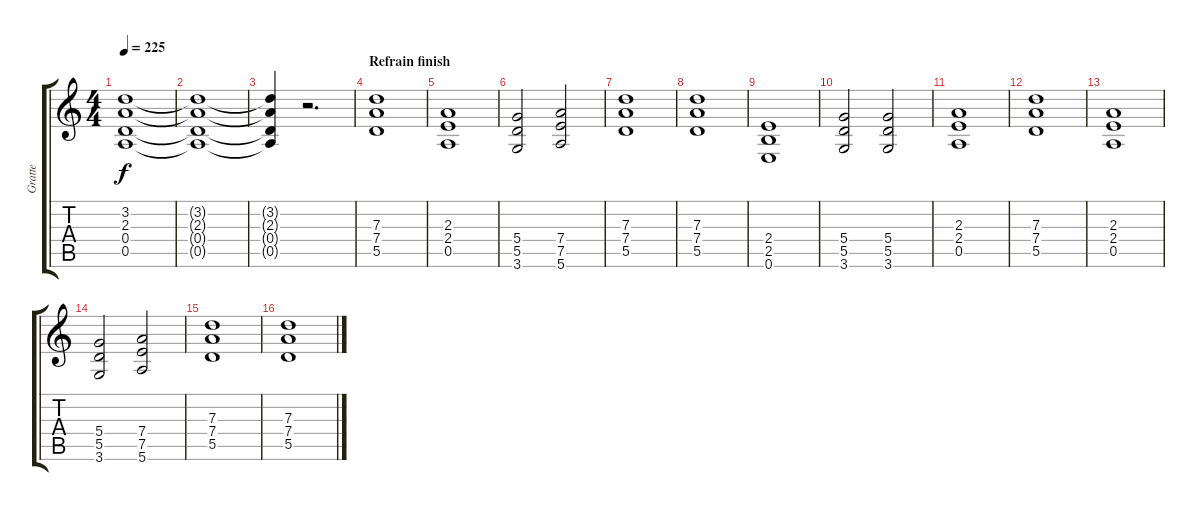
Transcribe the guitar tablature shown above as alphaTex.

\track ("Gratte" "Gratte") {instrument electricguitarclean}
\staff {score tabs}
\tuning (E4 B3 G3 D3 A2 E2) {hide}
\ts (4 4)
\tempo 225
\clef g2
\ks c
(3.2{t} 2.3{t} 0.4{t} 0.5{t}).1{dy f} |
(3.2{t} 2.3{t} 0.4{t} 0.5{t}).1 |
(3.2{t} 2.3{t} 0.4{t} 0.5{t}).4 r.2{d} |
\section ("" "Refrain finish")
(7.3 7.4 5.5).1{volume 14 instrument overdrivenguitar} |
(2.3 2.4 0.5).1 |
(5.4 5.5 3.6).2 (7.4 7.5 5.6).2 |
(7.3 7.4 5.5).1 |
(7.3 7.4 5.5).1 |
(2.4 2.5 0.6).1 |
(5.4 5.5 3.6).2 (5.4 5.5 3.6).2 |
(2.3 2.4 0.5).1 |
(7.3 7.4 5.5).1{instrument overdrivenguitar} |
(2.3 2.4 0.5).1 |
(5.4 5.5 3.6).2 (7.4 7.5 5.6).2 |
(7.3 7.4 5.5).1 |
(7.3 7.4 5.5).1
